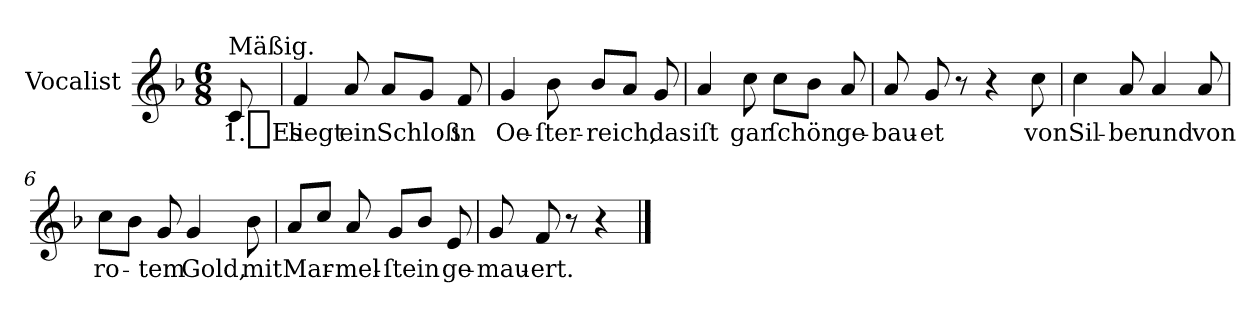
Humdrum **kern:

**kern	**text
*part1	*part1
*staff1	*staff1
*I"Vocalist	*
*k[b-]	*
*F:	*
*M6/8	*
=	=
!LO:TX:a:t=Mäßig.	!
8c	1._Es
=1	=1
4f	liegt
8a	ein
8aL	Schloß
8gJ	.
8f	in
=2	=2
4g	Oe-
8b-	-ſter-
8b-L	-reich,
8aJ	.
8g	das
=3	=3
4a	iſt
8cc	gar
8ccL	ſchön
8b-J	.
8a	ge-
=4	=4
8a	-bau-
8g	-et
8r	.
4r	.
8cc	von
=5	=5
4cc	Sil-
8a	-ber
4a	und
8a	von
=6	=6
8ccL	ro-
8b-J	.
8g	-tem
4g	Gold,
8b-	mit
=7	=7
8a/L	Mar-
8ccJ	.
8a	-mel-
8gL	-ſtein
8b-J	.
8e	ge-
=8	=8
8g	-mau-
8f	-ert.
8r	.
4r	.
==	==
*-	*-
